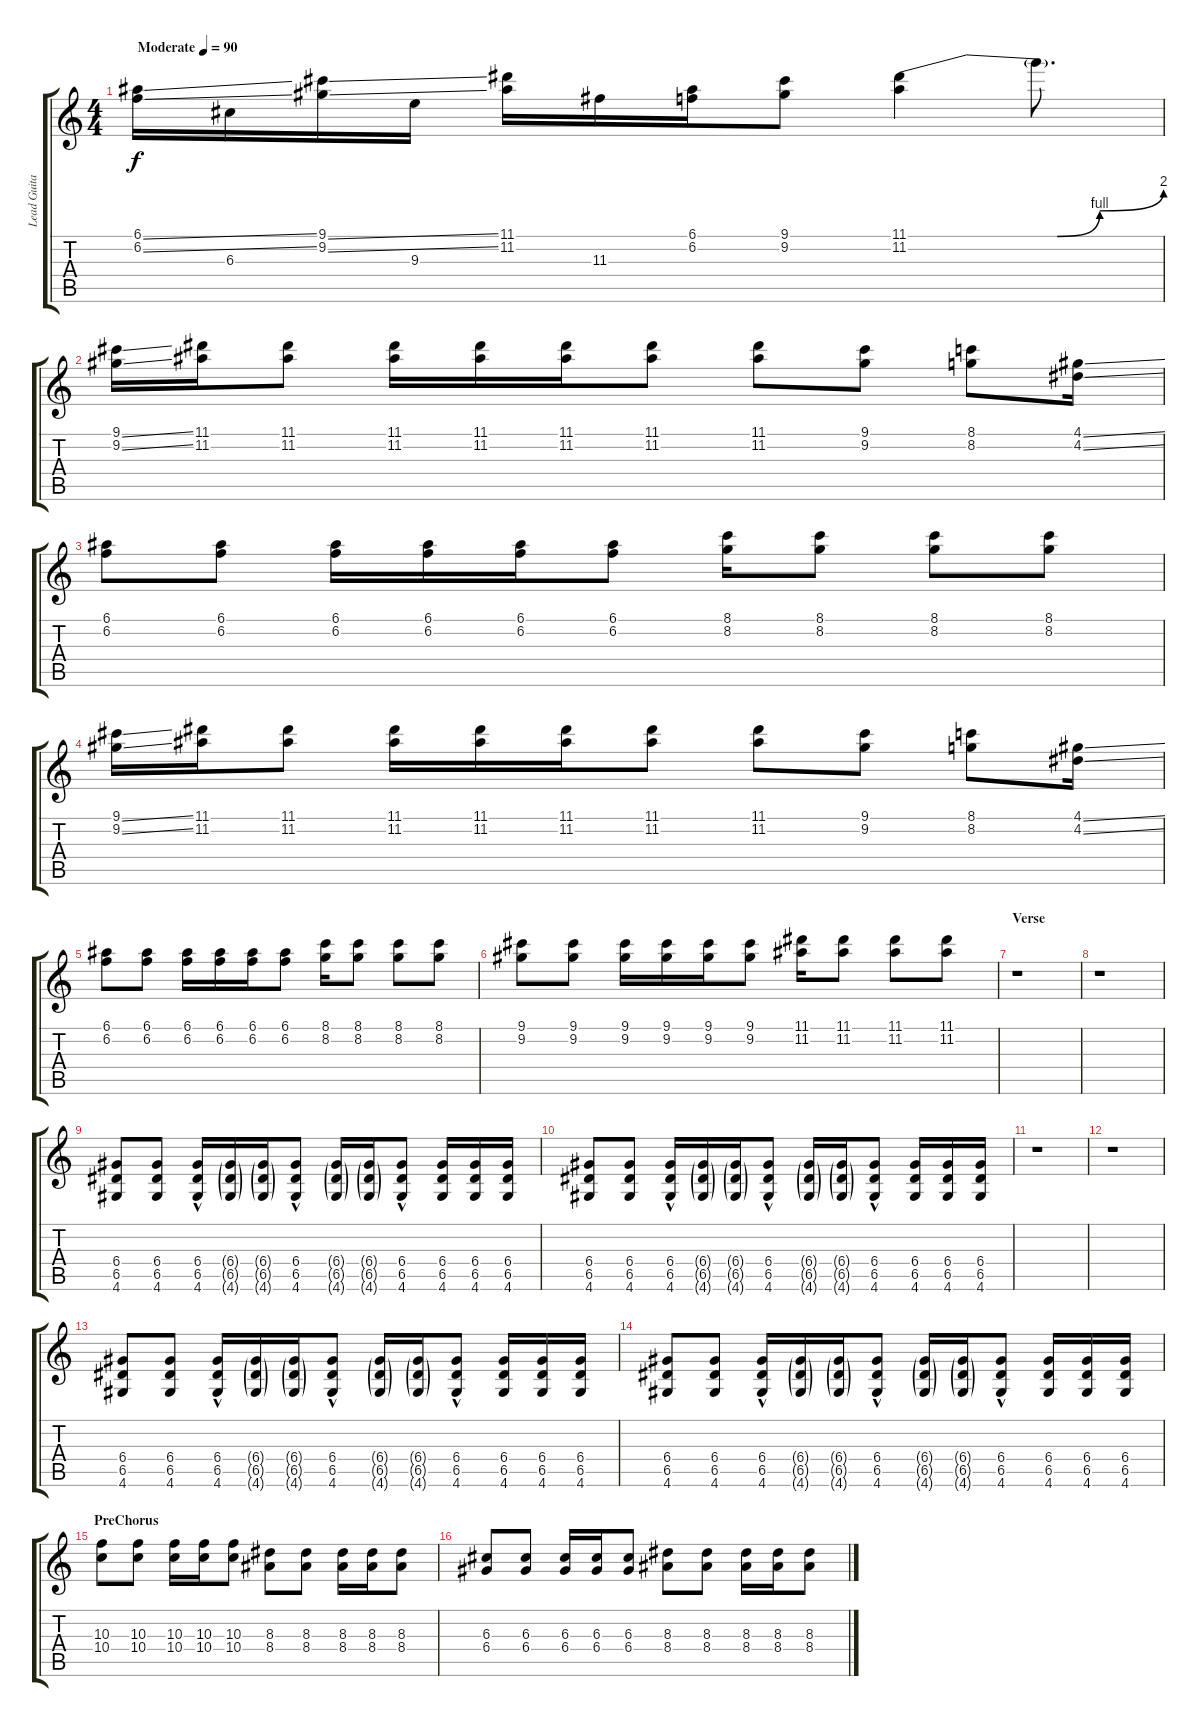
\track ("Lead Guitar" "Lead Guita") {instrument distortionguitar}
\staff {score tabs}
\tuning (E4 B3 G3 D3 A2 E2) {hide}
\ts (4 4)
\tempo (90 "Moderate")
\clef g2
\ks c
(6.1{ss} 6.2{ss}).16{dy f instrument distortionguitar} 6.3.16 (9.1{ss} 9.2{ss}).16 9.3.16 (11.1 11.2).16 11.3.16 (6.1 6.2).16 (9.1 9.2).8 (11.1{be (custom 0 0 30 0 35 0 45 4 60 8)} 11.2).4 11.1{t}.8{d} |
(9.1{ss} 9.2{ss}).16 (11.1 11.2).16 (11.1 11.2).8 (11.1 11.2).16 (11.1 11.2).16 (11.1 11.2).16 (11.1 11.2).8 (11.1 11.2).8 (9.1 9.2).8 (8.1 8.2).8 (4.1{ss} 4.2{ss}).16 |
(6.1 6.2).8 (6.1 6.2).8 (6.1 6.2).16 (6.1 6.2).16 (6.1 6.2).16 (6.1 6.2).8 (8.1 8.2).16 (8.1 8.2).8 (8.1 8.2).8 (8.1 8.2).8 |
(9.1{ss} 9.2{ss}).16 (11.1 11.2).16 (11.1 11.2).8 (11.1 11.2).16 (11.1 11.2).16 (11.1 11.2).16 (11.1 11.2).8 (11.1 11.2).8 (9.1 9.2).8 (8.1 8.2).8 (4.1{ss} 4.2{ss}).16 |
(6.1 6.2).8 (6.1 6.2).8 (6.1 6.2).16 (6.1 6.2).16 (6.1 6.2).16 (6.1 6.2).8 (8.1 8.2).16 (8.1 8.2).8 (8.1 8.2).8 (8.1 8.2).8 |
(9.1 9.2).8 (9.1 9.2).8 (9.1 9.2).16 (9.1 9.2).16 (9.1 9.2).16 (9.1 9.2).8 (11.1 11.2).16 (11.1 11.2).8 (11.1 11.2).8 (11.1 11.2).8 |
\section ("" "Verse")
r.1 |
r.1 |
(6.4 6.5 4.6).8 (6.4 6.5 4.6).8 (6.4 6.5{hac} 4.6).16 (6.4{g} 6.5{g} 4.6{g}).16 (6.4{g} 6.5{g} 4.6{g}).16 (6.4 6.5{hac} 4.6).8 (6.4{g} 6.5{g} 4.6{g}).16 (6.4{g} 6.5{g} 4.6{g}).16 (6.4 6.5{hac} 4.6).8 (6.4 6.5 4.6).16 (6.4 6.5 4.6).16 (6.4 6.5 4.6).16 |
(6.4 6.5 4.6).8 (6.4 6.5 4.6).8 (6.4 6.5{hac} 4.6).16 (6.4{g} 6.5{g} 4.6{g}).16 (6.4{g} 6.5{g} 4.6{g}).16 (6.4 6.5{hac} 4.6).8 (6.4{g} 6.5{g} 4.6{g}).16 (6.4{g} 6.5{g} 4.6{g}).16 (6.4 6.5{hac} 4.6).8 (6.4 6.5 4.6).16 (6.4 6.5 4.6).16 (6.4 6.5 4.6).16 |
r.1 |
r.1 |
(6.4 6.5 4.6).8 (6.4 6.5 4.6).8 (6.4 6.5{hac} 4.6).16 (6.4{g} 6.5{g} 4.6{g}).16 (6.4{g} 6.5{g} 4.6{g}).16 (6.4 6.5{hac} 4.6).8 (6.4{g} 6.5{g} 4.6{g}).16 (6.4{g} 6.5{g} 4.6{g}).16 (6.4 6.5{hac} 4.6).8 (6.4 6.5 4.6).16 (6.4 6.5 4.6).16 (6.4 6.5 4.6).16 |
(6.4 6.5 4.6).8 (6.4 6.5 4.6).8 (6.4 6.5{hac} 4.6).16 (6.4{g} 6.5{g} 4.6{g}).16 (6.4{g} 6.5{g} 4.6{g}).16 (6.4 6.5{hac} 4.6).8 (6.4{g} 6.5{g} 4.6{g}).16 (6.4{g} 6.5{g} 4.6{g}).16 (6.4 6.5{hac} 4.6).8 (6.4 6.5 4.6).16 (6.4 6.5 4.6).16 (6.4 6.5 4.6).16 |
\section ("" "PreChorus")
(10.3 10.4).8 (10.3 10.4).8 (10.3 10.4).16 (10.3 10.4).16 (10.3 10.4).8 (8.3 8.4).8 (8.3 8.4).8 (8.3 8.4).16 (8.3 8.4).16 (8.3 8.4).8 |
(6.3 6.4).8 (6.3 6.4).8 (6.3 6.4).16 (6.3 6.4).16 (6.3 6.4).8 (8.3 8.4).8 (8.3 8.4).8 (8.3 8.4).16 (8.3 8.4).16 (8.3 8.4).8
